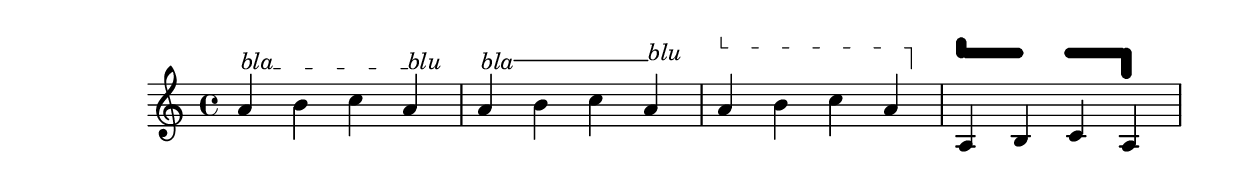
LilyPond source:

\version "2.12.0"

\header {
  lsrtags = "expressive-marks, text, tweaks-and-overrides"
  texidoc = "The @code{\\startTextSpan} and @code{\\stopTextSpan}
commands allow the creation of text spanners as easily as pedal
indications or octavations.  Override some properties of the
@code{TextSpanner} object to modify its output."

  doctitle = "Creating text spanners"
}

\paper { ragged-right = ##f }

\relative c'' {
  \override TextSpanner #'(bound-details left text) = #"bla"
  \override TextSpanner #'(bound-details right text) = #"blu"
  a4 \startTextSpan
  b4 c
  a4 \stopTextSpan
  
  \override TextSpanner #'style = #'line
  \once \override TextSpanner
    #'(bound-details left stencil-align-dir-y) = #CENTER
  a4 \startTextSpan
  b4 c
  a4 \stopTextSpan
  
  \override TextSpanner #'style = #'dashed-line
  \override TextSpanner #'(bound-details left text) =
    \markup { \draw-line #'(0 . 1) }
  \override TextSpanner #'(bound-details right text) =
    \markup { \draw-line #'(0 . -2) }
  \once \override TextSpanner #'(bound-details right padding) = #-2

  a4 \startTextSpan
  b4 c
  a4 \stopTextSpan
  
  \set Staff.middleCPosition = #-13
  \override TextSpanner #'dash-period = #10
  \override TextSpanner #'dash-fraction = #0.5
  \override TextSpanner #'thickness = #10
  a4 \startTextSpan
  b4 c
  a4 \stopTextSpan
}
